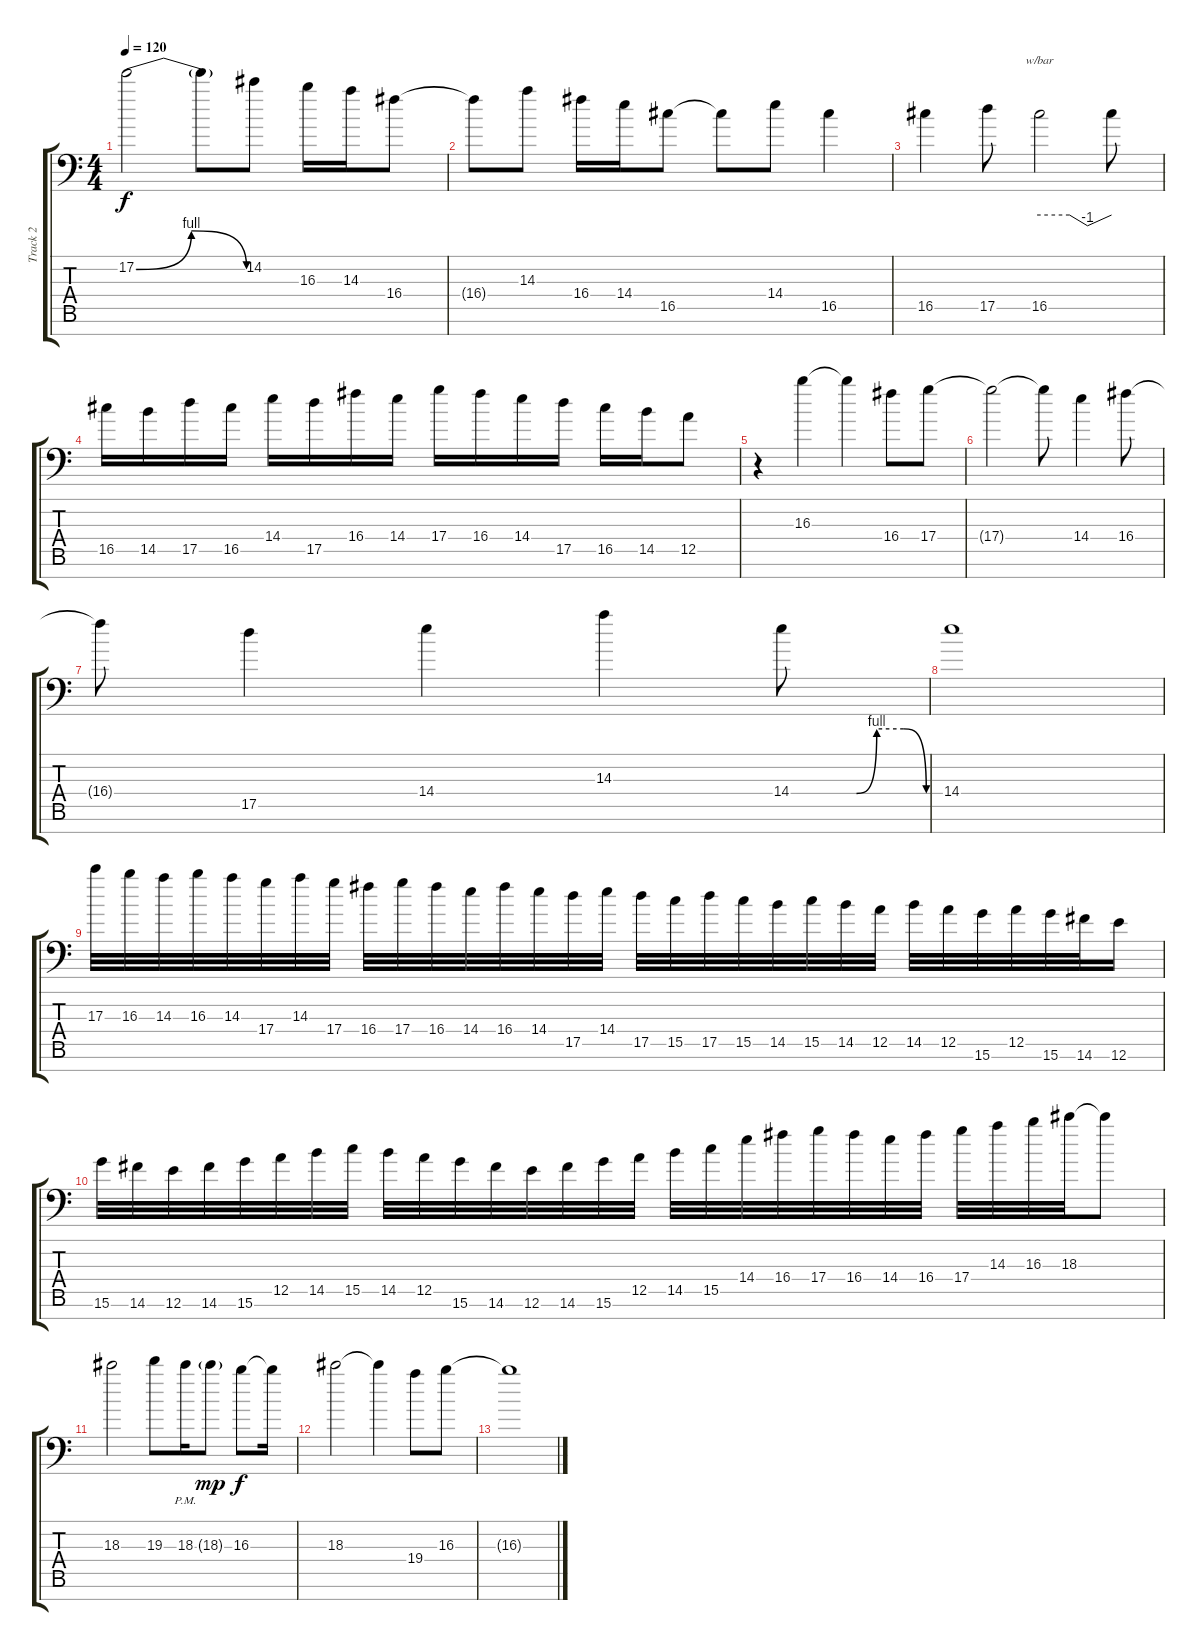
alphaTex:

\track ("Track 2" "Track 2") {instrument distortionguitar}
\staff {score tabs}
\tuning (E4 B3 G3 D3 A2 E2 C-1) {hide}
\ts (4 4)
\tempo 120
\clef f4
\ks c
17.2{be (bendrelease 0 0 10 4 40 4 60 0)}.2{dy f} 17.2{t}.8 14.2.8 16.3.16 14.3.16 16.4.8 |
16.4{t}.8 14.3.8 16.4.16 14.4.16 16.5.8 16.5{t}.8 14.4.8 16.5.4 |
16.5.4 17.5.8 16.5.2{tbe (custom default 0 0 25 0 40 -4 60 0)} 16.5{t}.8 |
16.5.16 14.5.16 17.5.16 16.5.16 14.4.16 17.5.16 16.4.16 14.4.16 17.4.16 16.4.16 14.4.16 17.5.16 16.5.16 14.5.16 12.5.8 |
r.4 16.3.4 16.3{t}.4 16.4.8 17.4.8 |
17.4{t}.2 17.4{t}.8 14.4.4 16.4.8 |
16.4{t}.8 17.5.4 14.4.4 14.3.4 14.4{be (custom 0 0 29 0 38 4 50 4 60 0)}.8 |
14.4.1 |
17.3.32 16.3.32 14.3.32 16.3.32 14.3.32 17.4.32 14.3.32 17.4.32 16.4.32 17.4.32 16.4.32 14.4.32 16.4.32 14.4.32 17.5.32 14.4.32 17.5.32 15.5.32 17.5.32 15.5.32 14.5.32 15.5.32 14.5.32 12.5.32 14.5.32 12.5.32 15.6.32 12.5.32 15.6.32 14.6.32 12.6.16 |
15.6.32 14.6.32 12.6.32 14.6.32 15.6.32 12.5.32 14.5.32 15.5.32 14.5.32 12.5.32 15.6.32 14.6.32 12.6.32 14.6.32 15.6.32 12.5.32 14.5.32 15.5.32 14.4.32 16.4.32 17.4.32 16.4.32 14.4.32 16.4.32 17.4.32 14.3.32 16.3.32 18.3.32 18.3{t}.8 |
18.3.2 19.3.8 18.3{pm}.16 18.3{g pm}.8{dy mp} 16.3.8{dy f} 16.3{t}.16 |
18.3.2 18.3{t}.4 19.4.8 16.3.8 |
16.3{t}.1
